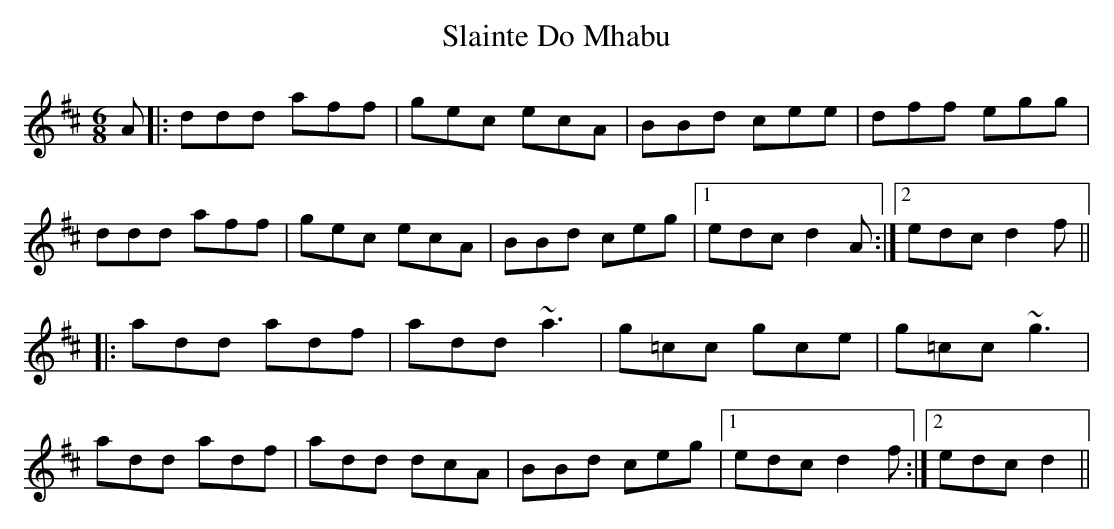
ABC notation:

X:1
T: Slainte Do Mhabu
M: 6/8
L: 1/8
K: Dmaj
A|:ddd aff|gec ecA|BBd cee|dff egg|
ddd aff|gec ecA|BBd ceg|1 edc d2A:|2 edc d2f||
|:add adf|add ~a3|g=cc gce|g=cc ~g3|
add adf|add dcA|BBd ceg|1 edc d2f:|2 edc d2||
